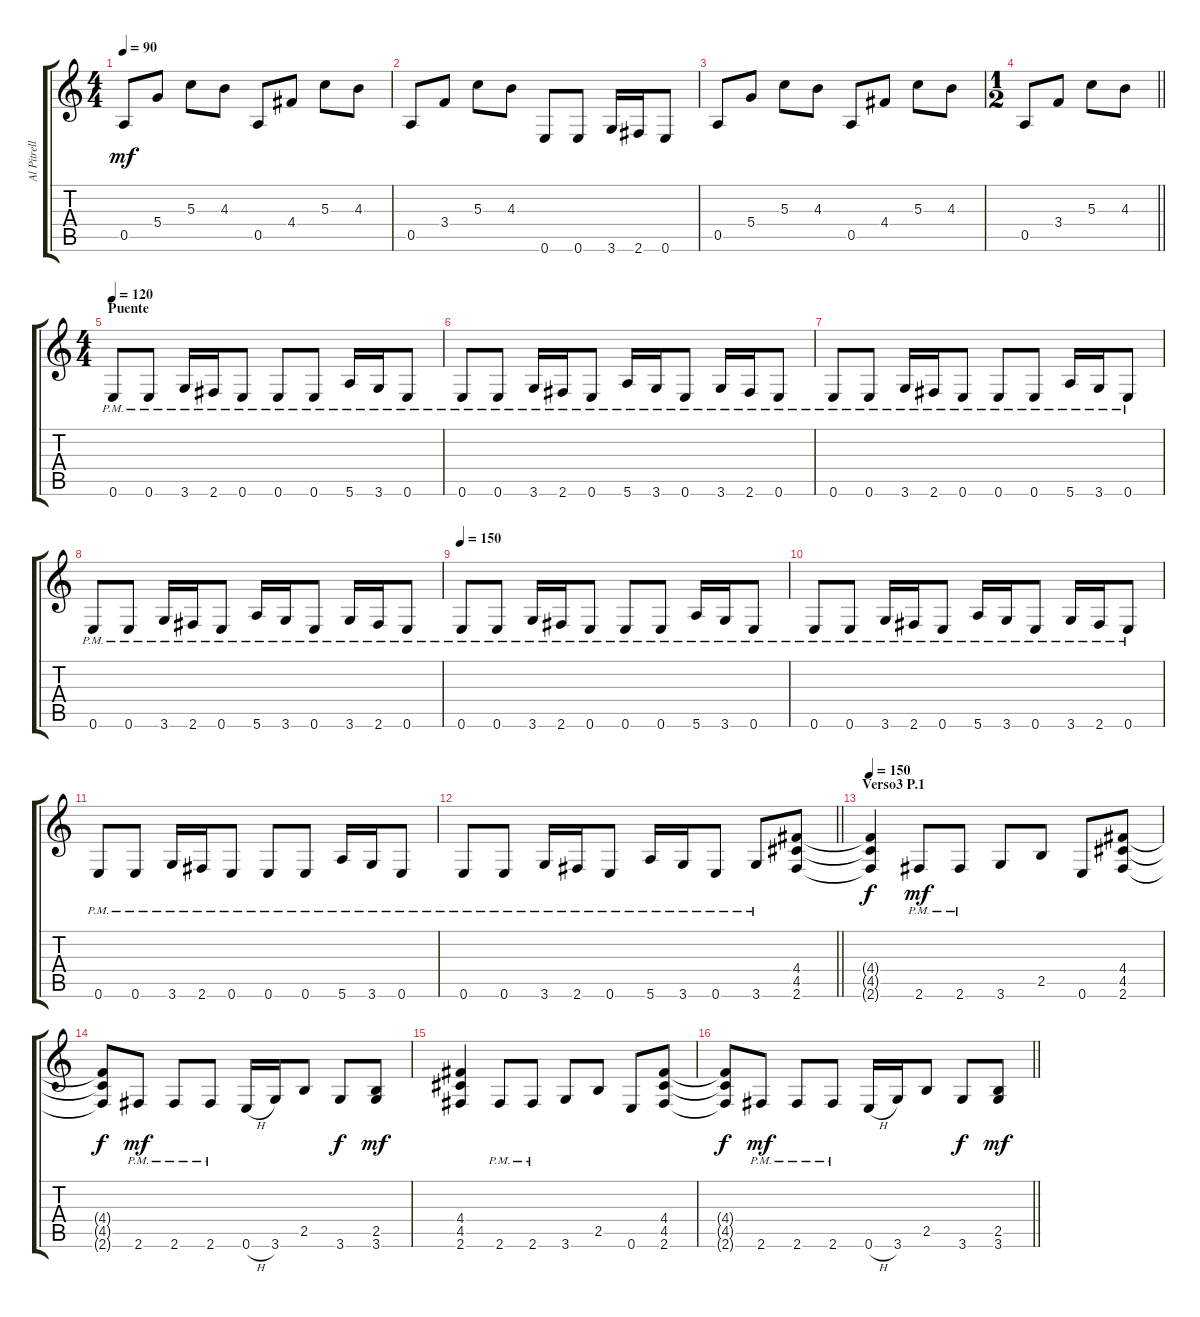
\track ("Al Pitrelli Ritmo" "Al Pitrell") {instrument distortionguitar}
\staff {score tabs}
\tuning (E4 B3 G3 D3 A2 E2) {hide}
\ts (4 4)
\tempo 90
\clef g2
\ks c
0.5.8{dy mf} 5.4.8 5.3.8 4.3.8 0.5.8 4.4.8 5.3.8 4.3.8 |
0.5.8 3.4.8 5.3.8 4.3.8 0.6.8 0.6.8 3.6.16 2.6.16 0.6.8 |
0.5.8 5.4.8 5.3.8 4.3.8 0.5.8 4.4.8 5.3.8 4.3.8 |
\ts (1 2)
\barLineRight lightlight
0.5.8 3.4.8 5.3.8 4.3.8 |
\ts (4 4)
\section ("" "Puente")
\tempo 120
0.6{pm}.8 0.6{pm}.8 3.6{pm}.16 2.6{pm}.16 0.6{pm}.8 0.6{pm}.8 0.6{pm}.8 5.6{pm}.16 3.6{pm}.16 0.6{pm}.8 |
0.6{pm}.8 0.6{pm}.8 3.6{pm}.16 2.6{pm}.16 0.6{pm}.8 5.6{pm}.16 3.6{pm}.16 0.6{pm}.8 3.6{pm}.16 2.6{pm}.16 0.6{pm}.8 |
0.6{pm}.8 0.6{pm}.8 3.6{pm}.16 2.6{pm}.16 0.6{pm}.8 0.6{pm}.8 0.6{pm}.8 5.6{pm}.16 3.6{pm}.16 0.6{pm}.8 |
0.6{pm}.8 0.6{pm}.8 3.6{pm}.16 2.6{pm}.16 0.6{pm}.8 5.6{pm}.16 3.6{pm}.16 0.6{pm}.8 3.6{pm}.16 2.6{pm}.16 0.6{pm}.8 |
\tempo 150
0.6{pm}.8 0.6{pm}.8 3.6{pm}.16 2.6{pm}.16 0.6{pm}.8 0.6{pm}.8 0.6{pm}.8 5.6{pm}.16 3.6{pm}.16 0.6{pm}.8 |
0.6{pm}.8 0.6{pm}.8 3.6{pm}.16 2.6{pm}.16 0.6{pm}.8 5.6{pm}.16 3.6{pm}.16 0.6{pm}.8 3.6{pm}.16 2.6{pm}.16 0.6{pm}.8 |
0.6{pm}.8 0.6{pm}.8 3.6{pm}.16 2.6{pm}.16 0.6{pm}.8 0.6{pm}.8 0.6{pm}.8 5.6{pm}.16 3.6{pm}.16 0.6{pm}.8 |
\barLineRight lightlight
0.6{pm}.8 0.6{pm}.8 3.6{pm}.16 2.6{pm}.16 0.6{pm}.8 5.6{pm}.16 3.6{pm}.16 0.6{pm}.8 3.6{pm}.8 (4.4 4.5 2.6).8 |
\section ("" "Verso3 P.1")
\tempo 150
(4.4{t} 4.5{t} 2.6{t}).4{dy f} 2.6{pm}.8{dy mf} 2.6{pm}.8 3.6.8 2.5.8 0.6.8 (4.4 4.5 2.6).8 |
(4.4{t} 4.5{t} 2.6{t}).8{dy f} 2.6{pm}.8{dy mf} 2.6{pm}.8 2.6{pm}.8 0.6{h}.16 3.6.16 2.5.8 3.6.8{dy f} (2.5 3.6).8{dy mf} |
(4.4 4.5 2.6).4 2.6{pm}.8 2.6{pm}.8 3.6.8 2.5.8 0.6.8 (4.4 4.5 2.6).8 |
\barLineRight lightlight
(4.4{t} 4.5{t} 2.6{t}).8{dy f} 2.6{pm}.8{dy mf} 2.6{pm}.8 2.6{pm}.8 0.6{h}.16 3.6.16 2.5.8 3.6.8{dy f} (2.5 3.6).8{dy mf}
